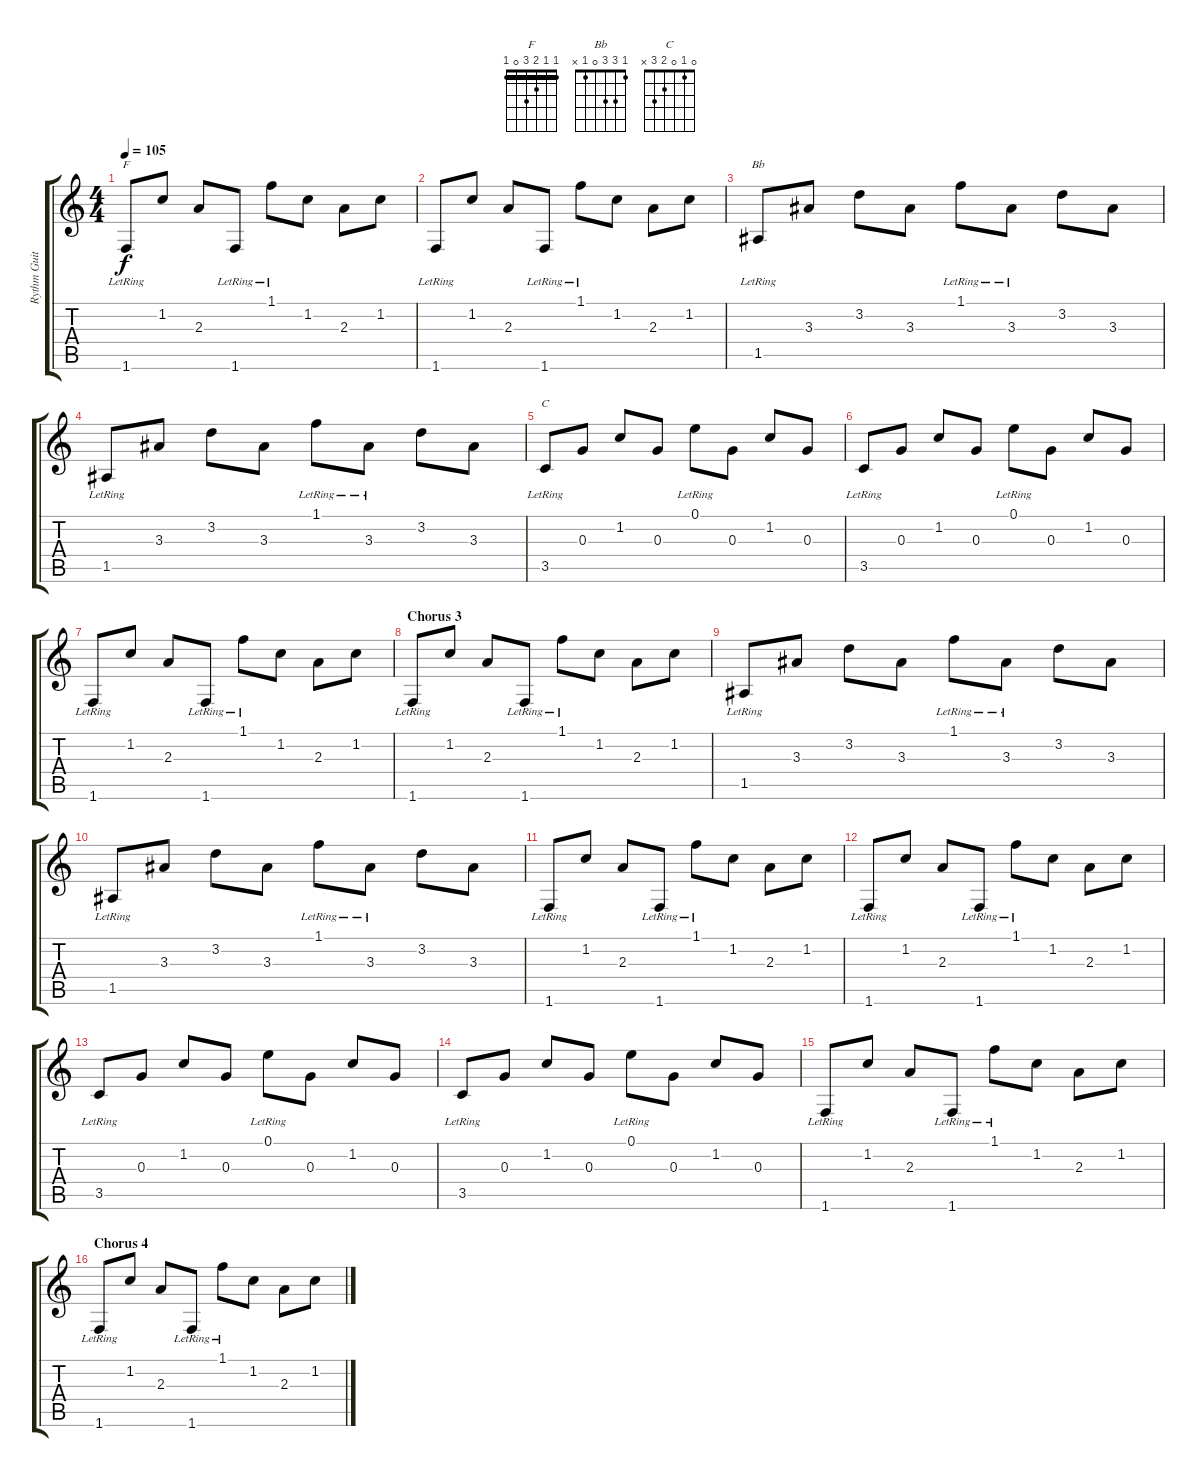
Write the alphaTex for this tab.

\track ("Rythm Guitar" "Rythm Guit") {instrument acousticguitarsteel}
\staff {score tabs}
\tuning (E4 B3 G3 D3 A2 E2) {hide}
\chord ("F" 1 1 2 3 0 1) {barre 1}
\chord ("Bb" 1 3 3 0 1 x)
\chord ("C" 0 1 0 2 3 x)
\ts (4 4)
\tempo 105
\clef g2
\ks c
1.6{lr}.8{ch "F" dy f} 1.2.8 2.3.8 1.6{lr}.8 1.1{lr}.8 1.2.8 2.3.8 1.2.8 |
1.6{lr}.8 1.2.8 2.3.8 1.6{lr}.8 1.1{lr}.8 1.2.8 2.3.8 1.2.8 |
1.5{lr}.8{ch "Bb"} 3.3.8 3.2.8 3.3.8 1.1{lr}.8 3.3{lr}.8 3.2.8 3.3.8 |
1.5{lr}.8 3.3.8 3.2.8 3.3.8 1.1{lr}.8 3.3{lr}.8 3.2.8 3.3.8 |
3.5{lr}.8{ch "C"} 0.3.8 1.2.8 0.3.8 0.1{lr}.8 0.3.8 1.2.8 0.3.8 |
3.5{lr}.8 0.3.8 1.2.8 0.3.8 0.1{lr}.8 0.3.8 1.2.8 0.3.8 |
1.6{lr}.8 1.2.8 2.3.8 1.6{lr}.8 1.1{lr}.8 1.2.8 2.3.8 1.2.8 |
\section ("" "Chorus 3")
1.6{lr}.8 1.2.8 2.3.8 1.6{lr}.8 1.1{lr}.8 1.2.8 2.3.8 1.2.8 |
1.5{lr}.8 3.3.8 3.2.8 3.3.8 1.1{lr}.8 3.3{lr}.8 3.2.8 3.3.8 |
1.5{lr}.8 3.3.8 3.2.8 3.3.8 1.1{lr}.8 3.3{lr}.8 3.2.8 3.3.8 |
1.6{lr}.8 1.2.8 2.3.8 1.6{lr}.8 1.1{lr}.8 1.2.8 2.3.8 1.2.8 |
1.6{lr}.8 1.2.8 2.3.8 1.6{lr}.8 1.1{lr}.8 1.2.8 2.3.8 1.2.8 |
3.5{lr}.8 0.3.8 1.2.8 0.3.8 0.1{lr}.8 0.3.8 1.2.8 0.3.8 |
3.5{lr}.8 0.3.8 1.2.8 0.3.8 0.1{lr}.8 0.3.8 1.2.8 0.3.8 |
1.6{lr}.8 1.2.8 2.3.8 1.6{lr}.8 1.1{lr}.8 1.2.8 2.3.8 1.2.8 |
\section ("" "Chorus 4")
1.6{lr}.8 1.2.8 2.3.8 1.6{lr}.8 1.1{lr}.8 1.2.8 2.3.8 1.2.8
